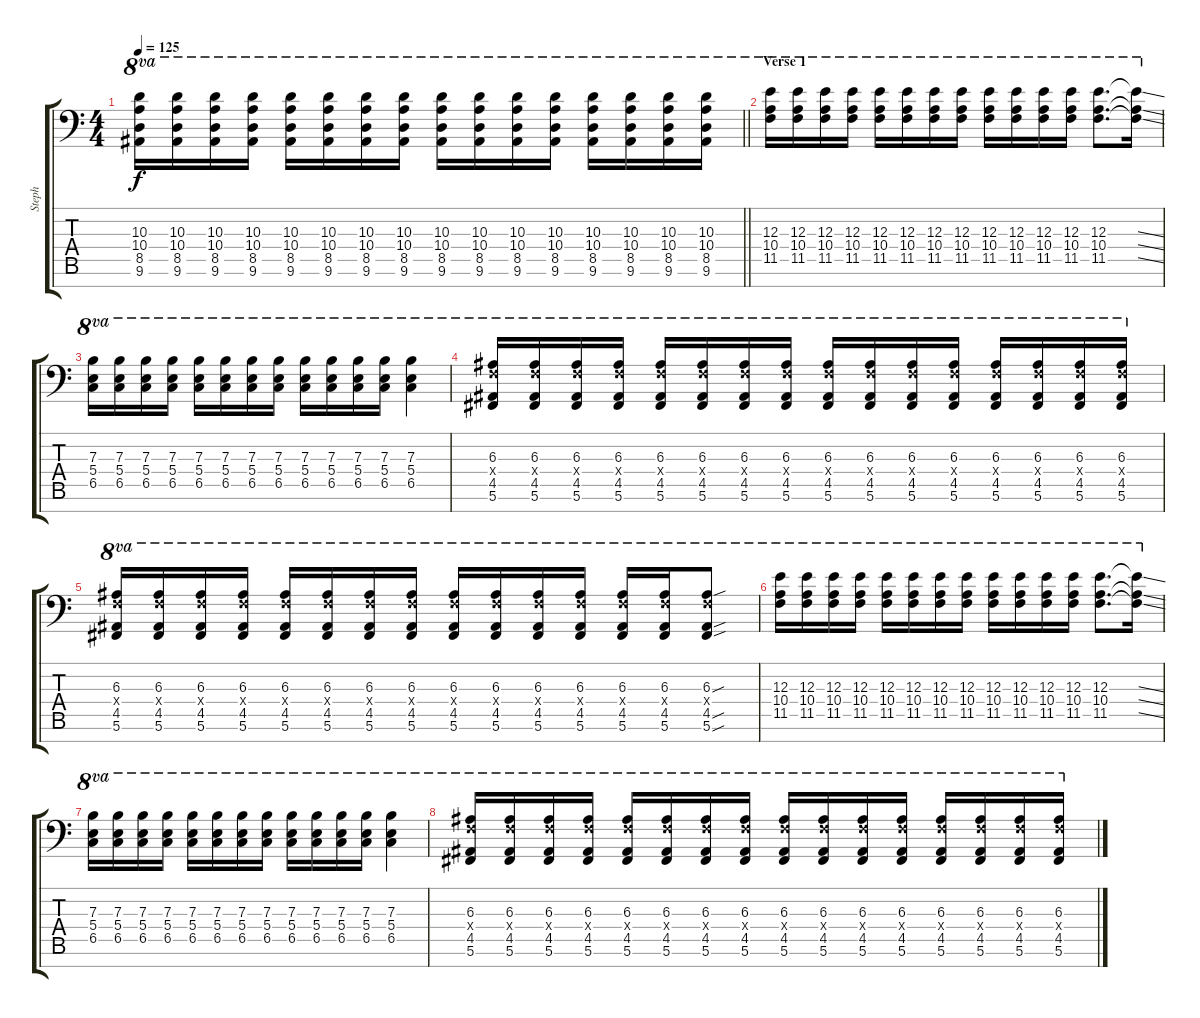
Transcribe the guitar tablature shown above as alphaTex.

\track ("Steph" "Steph") {instrument distortionguitar}
\staff {score tabs}
\tuning (Db4 Ab3 E3 B2 Gb2 Db2 Gb1) {hide}
\ts (4 4)
\tempo 125
\clef f4
\barLineRight lightlight
\ks c
(10.3 10.4 8.5 9.6).16{ot 8va dy f} (10.3 10.4 8.5 9.6).16{ot 8va} (10.3 10.4 8.5 9.6).16{ot 8va} (10.3 10.4 8.5 9.6).16{ot 8va} (10.3 10.4 8.5 9.6).16{ot 8va} (10.3 10.4 8.5 9.6).16{ot 8va} (10.3 10.4 8.5 9.6).16{ot 8va} (10.3 10.4 8.5 9.6).16{ot 8va} (10.3 10.4 8.5 9.6).16{ot 8va} (10.3 10.4 8.5 9.6).16{ot 8va} (10.3 10.4 8.5 9.6).16{ot 8va} (10.3 10.4 8.5 9.6).16{ot 8va} (10.3 10.4 8.5 9.6).16{ot 8va} (10.3 10.4 8.5 9.6).16{ot 8va} (10.3 10.4 8.5 9.6).16{ot 8va} (10.3 10.4 8.5 9.6).16{ot 8va} |
\section ("" "Verse 1")
(12.3 10.4 11.5).16{ot 8va} (12.3 10.4 11.5).16{ot 8va} (12.3 10.4 11.5).16{ot 8va} (12.3 10.4 11.5).16{ot 8va} (12.3 10.4 11.5).16{ot 8va} (12.3 10.4 11.5).16{ot 8va} (12.3 10.4 11.5).16{ot 8va} (12.3 10.4 11.5).16{ot 8va} (12.3 10.4 11.5).16{ot 8va} (12.3 10.4 11.5).16{ot 8va} (12.3 10.4 11.5).16{ot 8va} (12.3 10.4 11.5).16{ot 8va} (12.3 10.4 11.5).8{d ot 8va} (12.3{ss t} 10.4{ss t} 11.5{ss t}).16{ot 8va} |
(7.3 5.4 6.5).16{ot 8va} (7.3 5.4 6.5).16{ot 8va} (7.3 5.4 6.5).16{ot 8va} (7.3 5.4 6.5).16{ot 8va} (7.3 5.4 6.5).16{ot 8va} (7.3 5.4 6.5).16{ot 8va} (7.3 5.4 6.5).16{ot 8va} (7.3 5.4 6.5).16{ot 8va} (7.3 5.4 6.5).16{ot 8va} (7.3 5.4 6.5).16{ot 8va} (7.3 5.4 6.5).16{ot 8va} (7.3 5.4 6.5).16{ot 8va} (7.3 5.4 6.5).4{ot 8va} |
(6.3 6.4{x} 4.5 5.6).16{ot 8va} (6.3 6.4{x} 4.5 5.6).16{ot 8va} (6.3 6.4{x} 4.5 5.6).16{ot 8va} (6.3 6.4{x} 4.5 5.6).16{ot 8va} (6.3 6.4{x} 4.5 5.6).16{ot 8va} (6.3 6.4{x} 4.5 5.6).16{ot 8va} (6.3 6.4{x} 4.5 5.6).16{ot 8va} (6.3 6.4{x} 4.5 5.6).16{ot 8va} (6.3 6.4{x} 4.5 5.6).16{ot 8va} (6.3 6.4{x} 4.5 5.6).16{ot 8va} (6.3 6.4{x} 4.5 5.6).16{ot 8va} (6.3 6.4{x} 4.5 5.6).16{ot 8va} (6.3 6.4{x} 4.5 5.6).16{ot 8va} (6.3 6.4{x} 4.5 5.6).16{ot 8va} (6.3 6.4{x} 4.5 5.6).16{ot 8va} (6.3 6.4{x} 4.5 5.6).16{ot 8va} |
(6.3 6.4{x} 4.5 5.6).16{ot 8va} (6.3 6.4{x} 4.5 5.6).16{ot 8va} (6.3 6.4{x} 4.5 5.6).16{ot 8va} (6.3 6.4{x} 4.5 5.6).16{ot 8va} (6.3 6.4{x} 4.5 5.6).16{ot 8va} (6.3 6.4{x} 4.5 5.6).16{ot 8va} (6.3 6.4{x} 4.5 5.6).16{ot 8va} (6.3 6.4{x} 4.5 5.6).16{ot 8va} (6.3 6.4{x} 4.5 5.6).16{ot 8va} (6.3 6.4{x} 4.5 5.6).16{ot 8va} (6.3 6.4{x} 4.5 5.6).16{ot 8va} (6.3 6.4{x} 4.5 5.6).16{ot 8va} (6.3 6.4{x} 4.5 5.6).16{ot 8va} (6.3 6.4{x} 4.5 5.6).16{ot 8va} (6.3{sou} 6.4{x} 4.5{sou} 5.6{sou}).8{ot 8va} |
(12.3 10.4 11.5).16{ot 8va} (12.3 10.4 11.5).16{ot 8va} (12.3 10.4 11.5).16{ot 8va} (12.3 10.4 11.5).16{ot 8va} (12.3 10.4 11.5).16{ot 8va} (12.3 10.4 11.5).16{ot 8va} (12.3 10.4 11.5).16{ot 8va} (12.3 10.4 11.5).16{ot 8va} (12.3 10.4 11.5).16{ot 8va} (12.3 10.4 11.5).16{ot 8va} (12.3 10.4 11.5).16{ot 8va} (12.3 10.4 11.5).16{ot 8va} (12.3 10.4 11.5).8{d ot 8va} (12.3{ss t} 10.4{ss t} 11.5{ss t}).16{ot 8va} |
(7.3 5.4 6.5).16{ot 8va} (7.3 5.4 6.5).16{ot 8va} (7.3 5.4 6.5).16{ot 8va} (7.3 5.4 6.5).16{ot 8va} (7.3 5.4 6.5).16{ot 8va} (7.3 5.4 6.5).16{ot 8va} (7.3 5.4 6.5).16{ot 8va} (7.3 5.4 6.5).16{ot 8va} (7.3 5.4 6.5).16{ot 8va} (7.3 5.4 6.5).16{ot 8va} (7.3 5.4 6.5).16{ot 8va} (7.3 5.4 6.5).16{ot 8va} (7.3 5.4 6.5).4{ot 8va} |
(6.3 6.4{x} 4.5 5.6).16{ot 8va} (6.3 6.4{x} 4.5 5.6).16{ot 8va} (6.3 6.4{x} 4.5 5.6).16{ot 8va} (6.3 6.4{x} 4.5 5.6).16{ot 8va} (6.3 6.4{x} 4.5 5.6).16{ot 8va} (6.3 6.4{x} 4.5 5.6).16{ot 8va} (6.3 6.4{x} 4.5 5.6).16{ot 8va} (6.3 6.4{x} 4.5 5.6).16{ot 8va} (6.3 6.4{x} 4.5 5.6).16{ot 8va} (6.3 6.4{x} 4.5 5.6).16{ot 8va} (6.3 6.4{x} 4.5 5.6).16{ot 8va} (6.3 6.4{x} 4.5 5.6).16{ot 8va} (6.3 6.4{x} 4.5 5.6).16{ot 8va} (6.3 6.4{x} 4.5 5.6).16{ot 8va} (6.3 6.4{x} 4.5 5.6).16{ot 8va} (6.3 6.4{x} 4.5 5.6).16{ot 8va}
